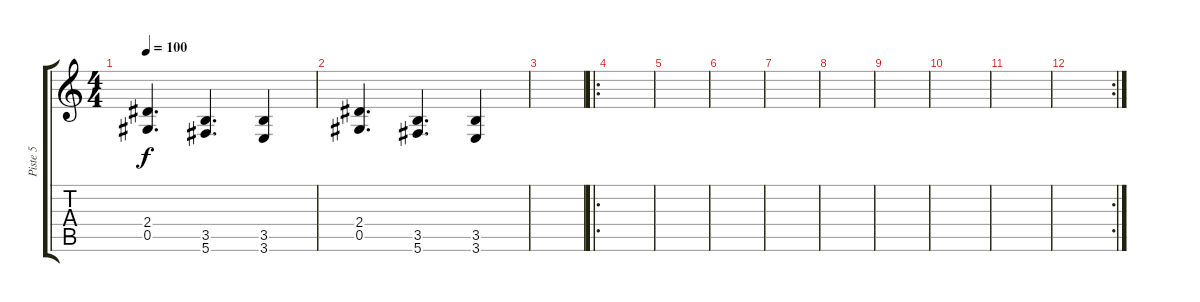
\track ("Piste 5" "Piste 5") {instrument acousticguitarsteel}
\staff {score tabs}
\tuning (Eb4 Bb3 Gb3 Db3 Ab2 Db2) {hide}
\ts (4 4)
\tempo 100
\clef g2
\ks c
(2.4 0.5).4{d dy f} (3.5 5.6).4{d} (3.5 3.6).4 |
(2.4 0.5).4{d} (3.5 5.6).4{d} (3.5 3.6).4 |
|
\ro
|
|
|
|
|
|
|
|
\rc 2
